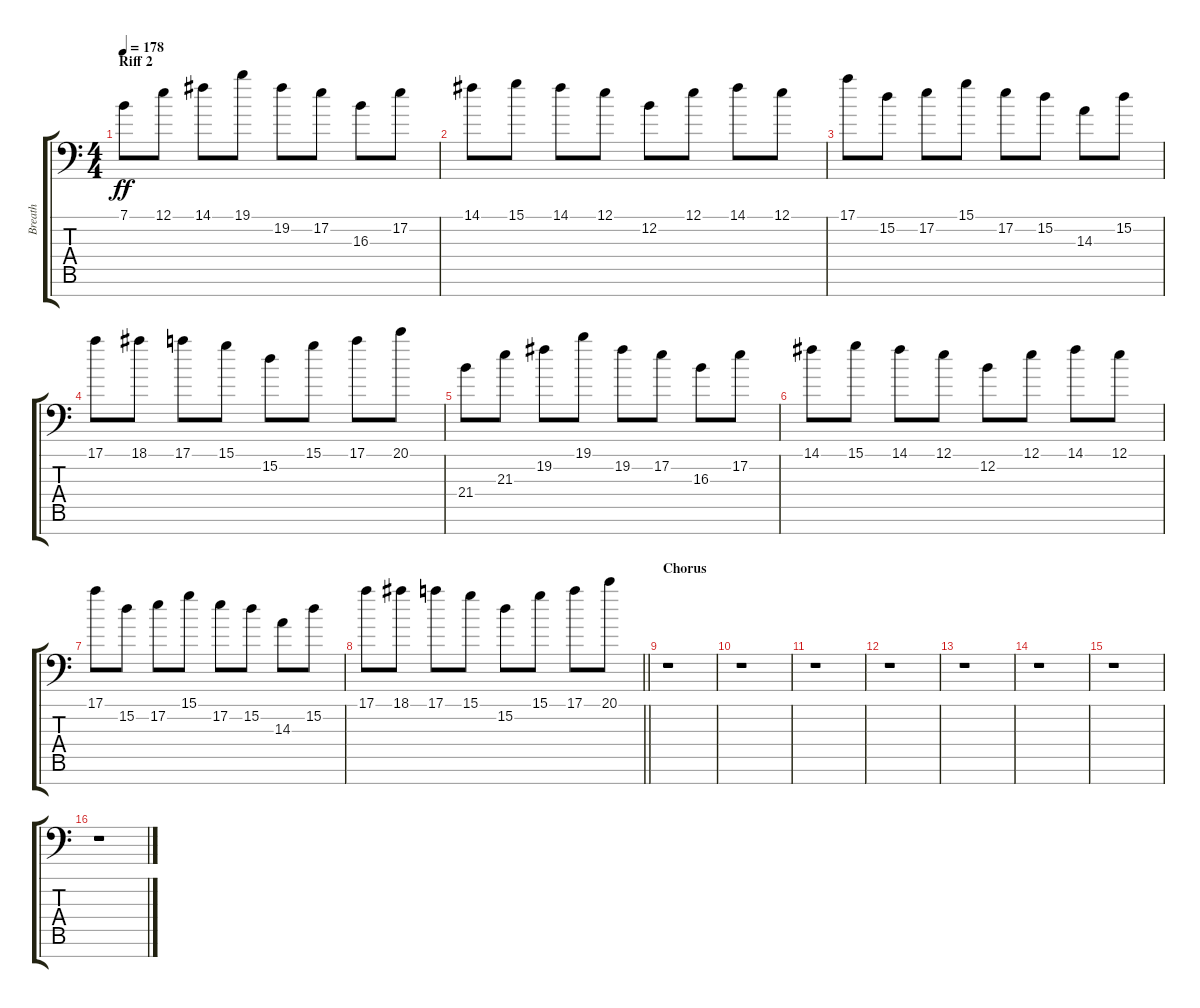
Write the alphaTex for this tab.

\track ("Breath" "Breath") {instrument lead4chiff}
\staff {score tabs}
\tuning (E4 B3 G3 D3 A2 E2 C-1) {hide}
\ts (4 4)
\section ("" "Riff 2")
\tempo 178
\clef f4
\ks c
7.1.8{dy ff} 12.1.8 14.1.8 19.1.8 19.2.8 17.2.8 16.3.8 17.2.8 |
14.1.8 15.1.8 14.1.8 12.1.8 12.2.8 12.1.8 14.1.8 12.1.8 |
17.1.8 15.2.8 17.2.8 15.1.8 17.2.8 15.2.8 14.3.8 15.2.8 |
17.1.8 18.1.8 17.1.8 15.1.8 15.2.8 15.1.8 17.1.8 20.1.8 |
21.4.8 21.3.8 19.2.8 19.1.8 19.2.8 17.2.8 16.3.8 17.2.8 |
14.1.8 15.1.8 14.1.8 12.1.8 12.2.8 12.1.8 14.1.8 12.1.8 |
17.1.8 15.2.8 17.2.8 15.1.8 17.2.8 15.2.8 14.3.8 15.2.8 |
\barLineRight lightlight
17.1.8 18.1.8 17.1.8 15.1.8 15.2.8 15.1.8 17.1.8 20.1.8 |
\section ("" "Chorus")
r.1 |
r.1 |
r.1 |
r.1 |
r.1 |
r.1 |
r.1 |
r.1
